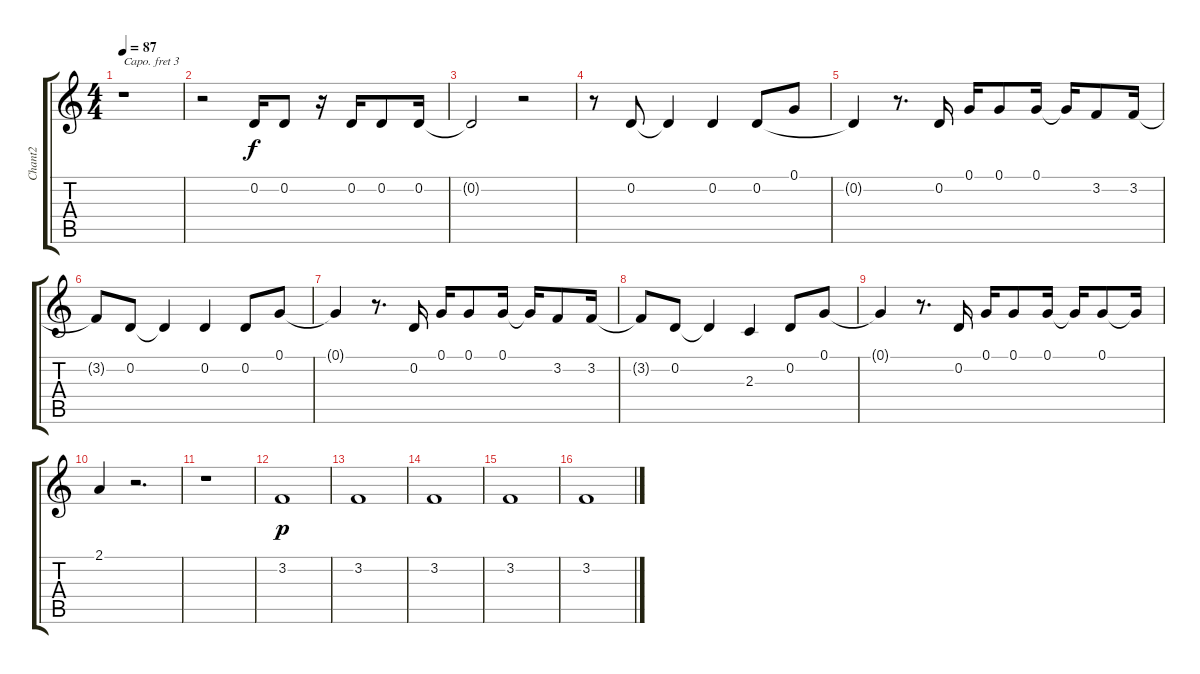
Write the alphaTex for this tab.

\track ("Chant2" "Chant2") {instrument choiraahs}
\staff {score tabs}
\capo 3
\tuning (E4 B3 G3 D3 A2 E2) {hide}
\ts (4 4)
\tempo 87
\clef g2
\ks c
r.1{dy f} |
r.2 0.2.16 0.2.8 r.16 0.2.16 0.2.8 0.2.16 |
0.2{t}.2 r.2 |
r.8 0.2.8 0.2{t}.4 0.2.4 0.2.8 0.1.8 |
0.2{t}.4 r.8{d} 0.2.16 0.1.16 0.1.8 0.1.16 0.1{t}.16 3.2.8 3.2.16 |
3.2{t}.8 0.2.8 0.2{t}.4 0.2.4 0.2.8 0.1.8 |
0.1{t}.4 r.8{d} 0.2.16 0.1.16 0.1.8 0.1.16 0.1{t}.16 3.2.8 3.2.16 |
3.2{t}.8 0.2.8 0.2{t}.4 2.3.4 0.2.8 0.1.8 |
0.1{t}.4 r.8{d} 0.2.16 0.1.16 0.1.8 0.1.16 0.1{t}.16 0.1.8 0.1{t}.16 |
2.1.4 r.2{d} |
r.1 |
3.2.1{dy p} |
3.2.1 |
3.2.1 |
3.2.1 |
3.2.1
